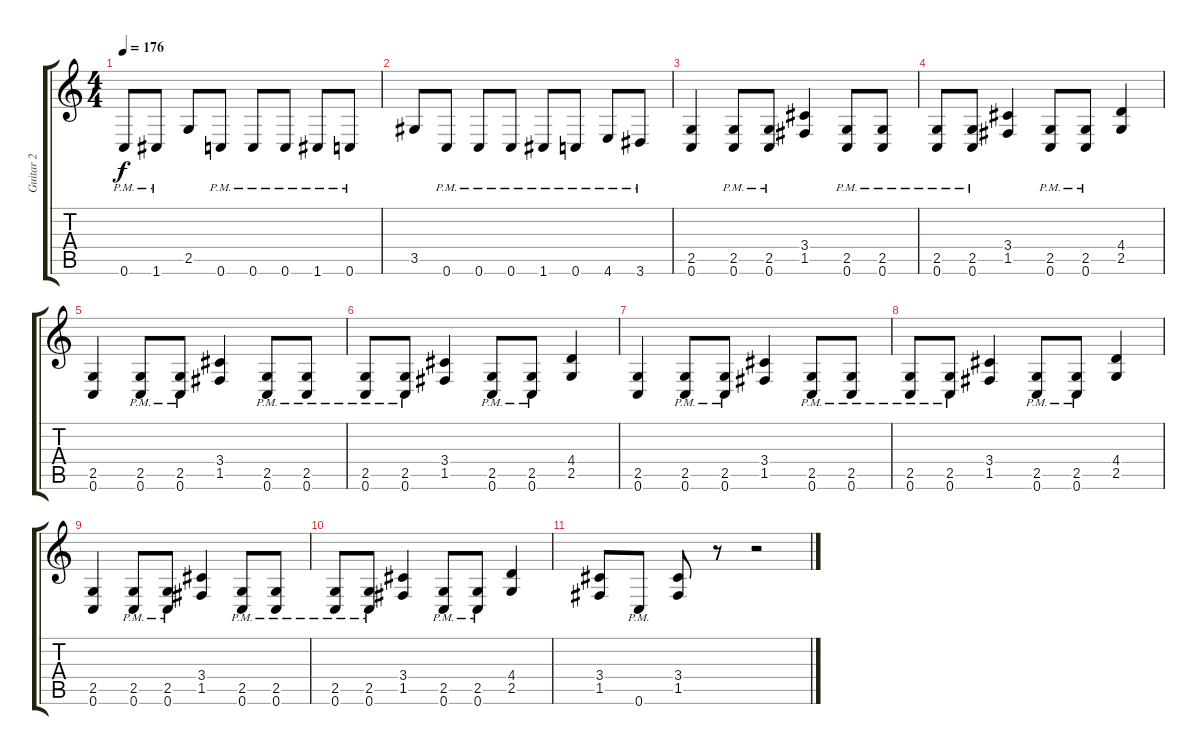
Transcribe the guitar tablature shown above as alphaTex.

\track ("Guitar 2" "Guitar 2") {instrument distortionguitar}
\staff {score tabs}
\tuning (C4 G3 Eb3 Bb2 F2 C2) {hide}
\ts (4 4)
\tempo 176
\clef g2
\ks c
0.6{pm}.8{dy f} 1.6{pm}.8 2.5.8 0.6{pm}.8 0.6{pm}.8 0.6{pm}.8 1.6{pm}.8 0.6{pm}.8 |
3.5.8 0.6{pm}.8 0.6{pm}.8 0.6{pm}.8 1.6{pm}.8 0.6{pm}.8 4.6{pm}.8 3.6{pm}.8 |
(2.5 0.6).4 (2.5{pm} 0.6{pm}).8 (2.5{pm} 0.6{pm}).8 (3.4 1.5).4 (2.5{pm} 0.6{pm}).8 (2.5{pm} 0.6{pm}).8 |
(2.5{pm} 0.6{pm}).8 (2.5{pm} 0.6{pm}).8 (3.4 1.5).4 (2.5{pm} 0.6{pm}).8 (2.5{pm} 0.6{pm}).8 (4.4 2.5).4 |
(2.5 0.6).4 (2.5{pm} 0.6{pm}).8 (2.5{pm} 0.6{pm}).8 (3.4 1.5).4 (2.5{pm} 0.6{pm}).8 (2.5{pm} 0.6{pm}).8 |
(2.5{pm} 0.6{pm}).8 (2.5{pm} 0.6{pm}).8 (3.4 1.5).4 (2.5{pm} 0.6{pm}).8 (2.5{pm} 0.6{pm}).8 (4.4 2.5).4 |
(2.5 0.6).4 (2.5{pm} 0.6{pm}).8 (2.5{pm} 0.6{pm}).8 (3.4 1.5).4 (2.5{pm} 0.6{pm}).8 (2.5{pm} 0.6{pm}).8 |
(2.5{pm} 0.6{pm}).8 (2.5{pm} 0.6{pm}).8 (3.4 1.5).4 (2.5{pm} 0.6{pm}).8 (2.5{pm} 0.6{pm}).8 (4.4 2.5).4 |
(2.5 0.6).4 (2.5{pm} 0.6{pm}).8 (2.5{pm} 0.6{pm}).8 (3.4 1.5).4 (2.5{pm} 0.6{pm}).8 (2.5{pm} 0.6{pm}).8 |
(2.5{pm} 0.6{pm}).8 (2.5{pm} 0.6{pm}).8 (3.4 1.5).4 (2.5{pm} 0.6{pm}).8 (2.5{pm} 0.6{pm}).8 (4.4 2.5).4 |
(3.4 1.5).8 0.6{pm}.8 (3.4 1.5).8 r.8 r.2
